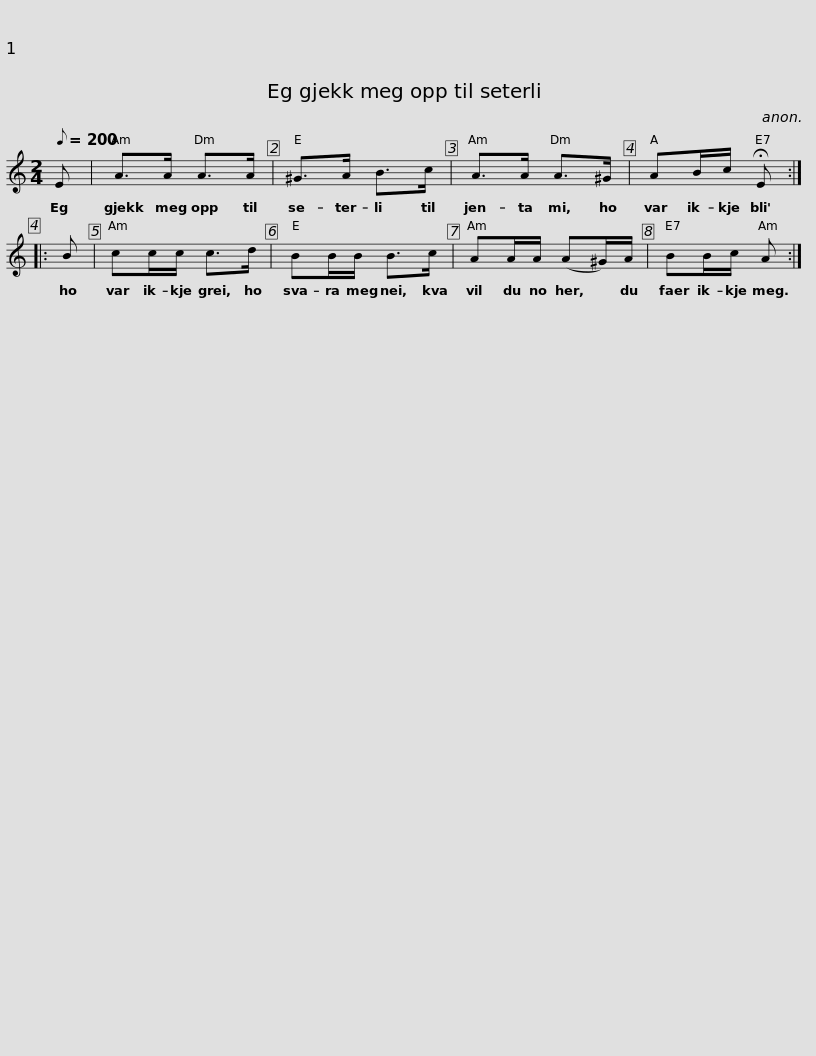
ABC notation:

X:1
L:1/8
Q:1/8=200
M:2/4
I:linebreak $
K:C
V:1 treble
V:1
 E | A>A A>A | ^G>A B>c | A>A A>^G | AB/c/ !fermata!E :: %5
 B | cc/c/ c>d |$ BB/B/ B>c | AA/A/ (A^G/)A/ | BB/c/ A :| %10
